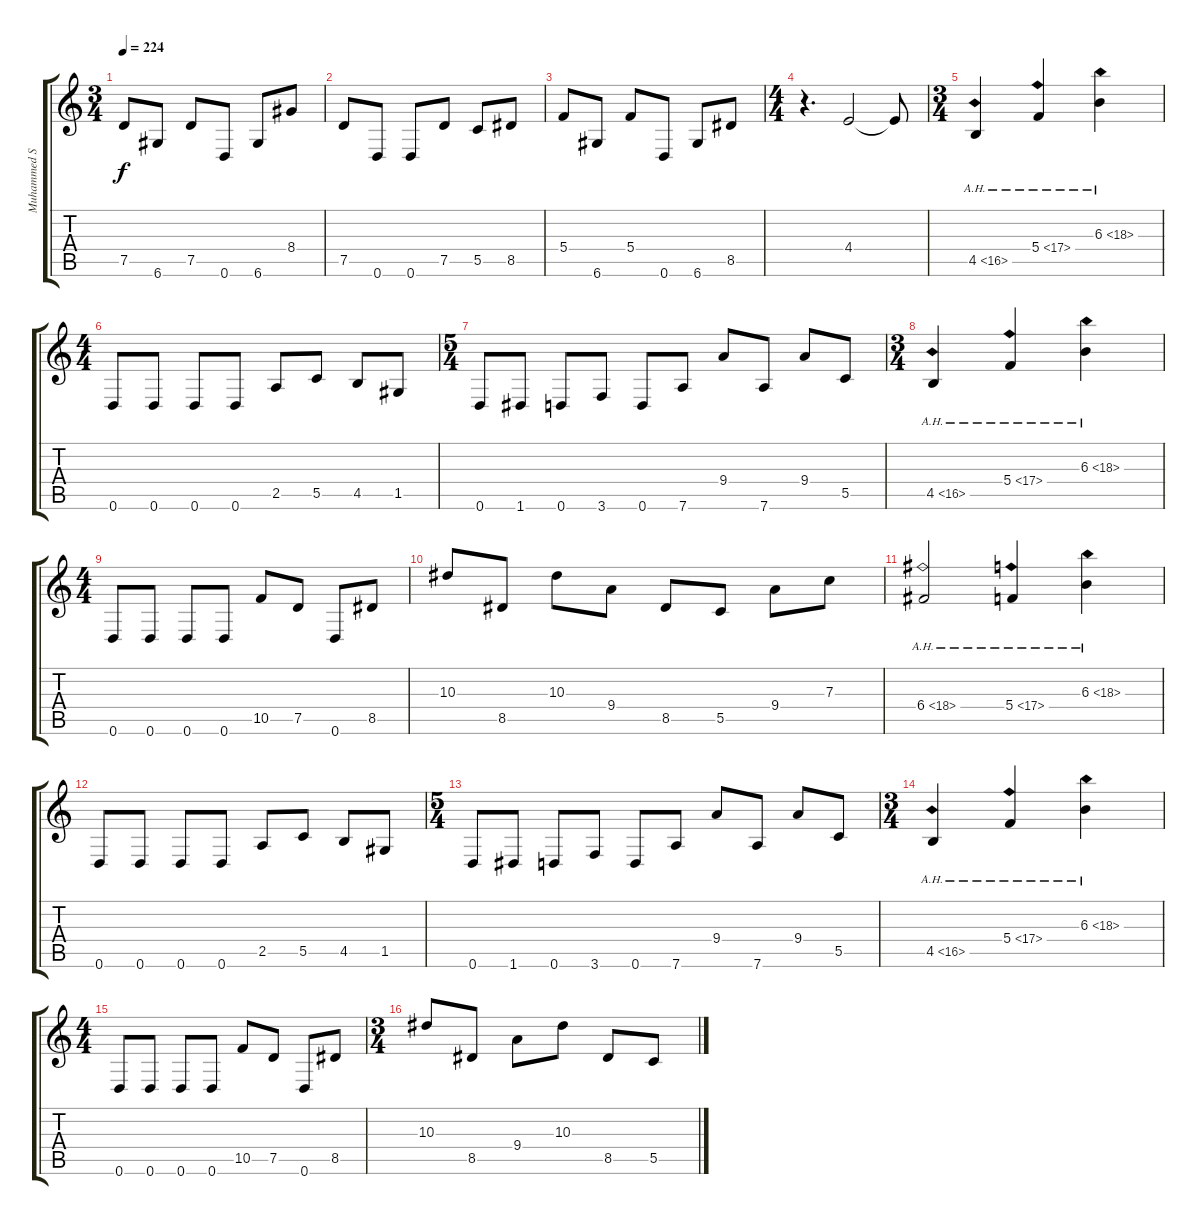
\track ("Muhammed Suicmez" "Muhammed S") {instrument distortionguitar}
\staff {score tabs}
\tuning (D4 A3 F3 C3 G2 D2) {hide}
\ts (3 4)
\tempo 224
\clef g2
\ks c
7.5.8{dy f} 6.6.8 7.5.8 0.6.8 6.6.8 8.4.8 |
7.5.8 0.6.8 0.6.8 7.5.8 5.5.8 8.5.8 |
5.4.8 6.6.8 5.4.8 0.6.8 6.6.8 8.5.8 |
\ts (4 4)
r.4{d} 4.4.2 4.4{t}.8 |
\ts (3 4)
4.5{ah 12}.4 5.4{ah 12}.4 6.3{ah 12}.4 |
\ts (4 4)
0.6.8 0.6.8 0.6.8 0.6.8 2.5.8 5.5.8 4.5.8 1.5.8 |
\ts (5 4)
0.6.8 1.6.8 0.6.8 3.6.8 0.6.8 7.6.8 9.4.8 7.6.8 9.4.8 5.5.8 |
\ts (3 4)
4.5{ah 12}.4 5.4{ah 12}.4 6.3{ah 12}.4 |
\ts (4 4)
0.6.8 0.6.8 0.6.8 0.6.8 10.5.8 7.5.8 0.6.8 8.5.8 |
10.3.8 8.5.8 10.3.8 9.4.8 8.5.8 5.5.8 9.4.8 7.3.8 |
6.4{ah 12}.2 5.4{ah 12}.4 6.3{ah 12}.4 |
0.6.8 0.6.8 0.6.8 0.6.8 2.5.8 5.5.8 4.5.8 1.5.8 |
\ts (5 4)
0.6.8 1.6.8 0.6.8 3.6.8 0.6.8 7.6.8 9.4.8 7.6.8 9.4.8 5.5.8 |
\ts (3 4)
4.5{ah 12}.4 5.4{ah 12}.4 6.3{ah 12}.4 |
\ts (4 4)
0.6.8 0.6.8 0.6.8 0.6.8 10.5.8 7.5.8 0.6.8 8.5.8 |
\ts (3 4)
10.3.8 8.5.8 9.4.8 10.3.8 8.5.8 5.5.8
